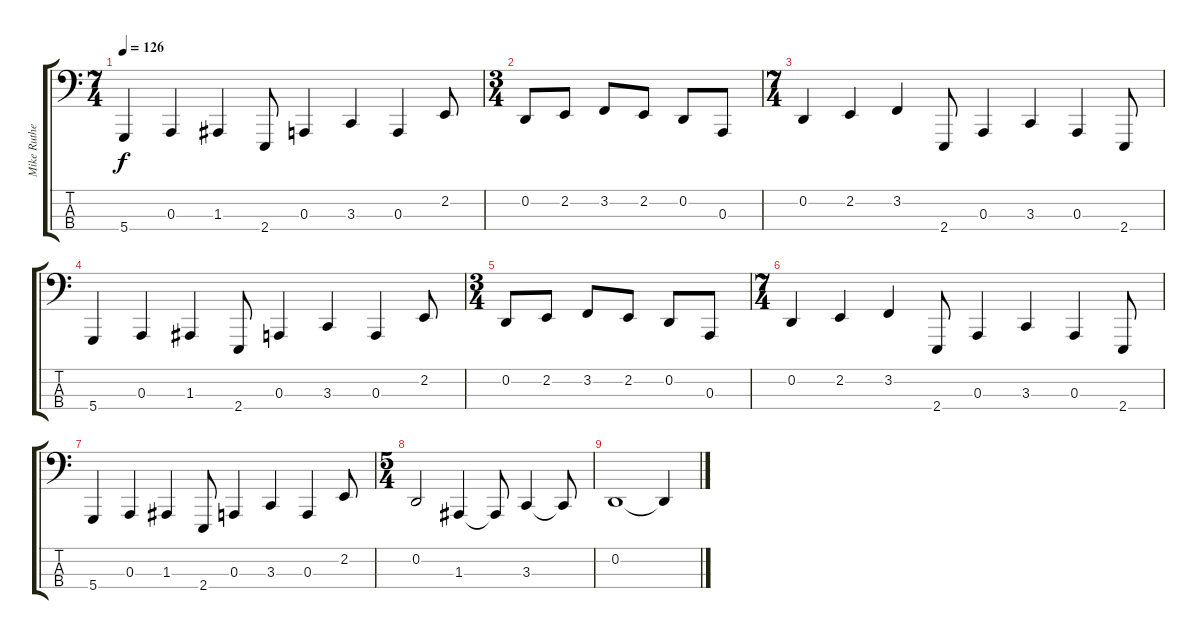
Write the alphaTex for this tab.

\track ("Mike Rutherford (bass pedal)" "Mike Ruthe") {instrument lead2sawtooth}
\staff {score tabs}
\tuning (G2 D2 A1 D1) {hide}
\ts (7 4)
\tempo 126
\clef f4
\ks c
5.4.4{dy f} 0.3.4 1.3.4 2.4.8 0.3.4 3.3.4 0.3.4 2.2.8 |
\ts (3 4)
0.2.8 2.2.8 3.2.8 2.2.8 0.2.8 0.3.8 |
\ts (7 4)
0.2.4 2.2.4 3.2.4 2.4.8 0.3.4 3.3.4 0.3.4 2.4.8 |
5.4.4 0.3.4 1.3.4 2.4.8 0.3.4 3.3.4 0.3.4 2.2.8 |
\ts (3 4)
0.2.8 2.2.8 3.2.8 2.2.8 0.2.8 0.3.8 |
\ts (7 4)
0.2.4 2.2.4 3.2.4 2.4.8 0.3.4 3.3.4 0.3.4 2.4.8 |
5.4.4 0.3.4 1.3.4 2.4.8 0.3.4 3.3.4 0.3.4 2.2.8 |
\ts (5 4)
0.2.2 1.3.4 1.3{t}.8 3.3.4 3.3{t}.8 |
0.2.1 0.2{t}.4
